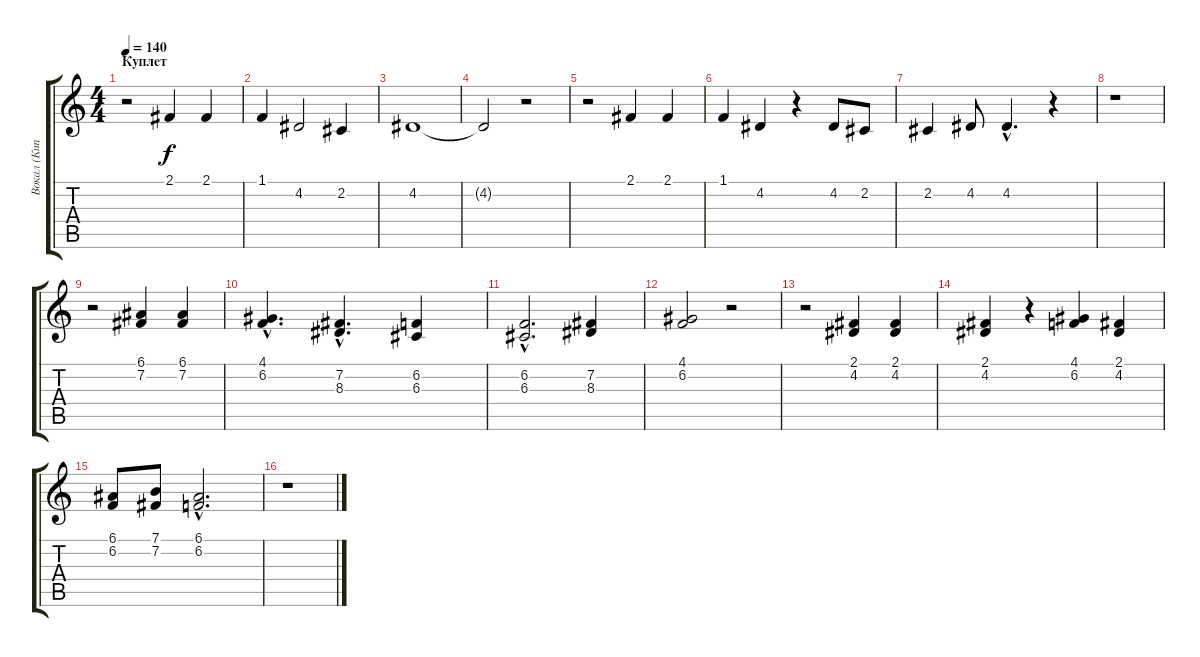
\track ("Вокал (Кипелов)" "Вокал (Кип") {instrument lead6voice}
\staff {score tabs}
\tuning (E4 B3 G3 D3 A2 E2) {hide}
\ts (4 4)
\section ("" "Куплет")
\tempo 140
\clef g2
\ks c
r.2{dy f} 2.1.4 2.1.4 |
1.1.4 4.2.2 2.2.4 |
4.2.1 |
4.2{t}.2 r.2 |
r.2 2.1.4 2.1.4 |
1.1.4 4.2.4 r.4 4.2.8 2.2.8 |
2.2.4 4.2.8 4.2{hac}.4{d} r.4 |
r.1 |
r.2 (6.1 7.2).4 (6.1 7.2).4 |
(4.1{hac} 6.2{hac}).4{d} (7.2{hac} 8.3{hac}).4{d} (6.2 6.3).4 |
(6.2{hac} 6.3{hac}).2{d} (7.2 8.3).4 |
(4.1 6.2).2 r.2 |
r.2 (2.1 4.2).4 (2.1 4.2).4 |
(2.1 4.2).4 r.4 (4.1 6.2).4 (2.1 4.2).4 |
(6.1 6.2).8 (7.1 7.2).8 (6.1{hac} 6.2{hac}).2{d} |
r.1
